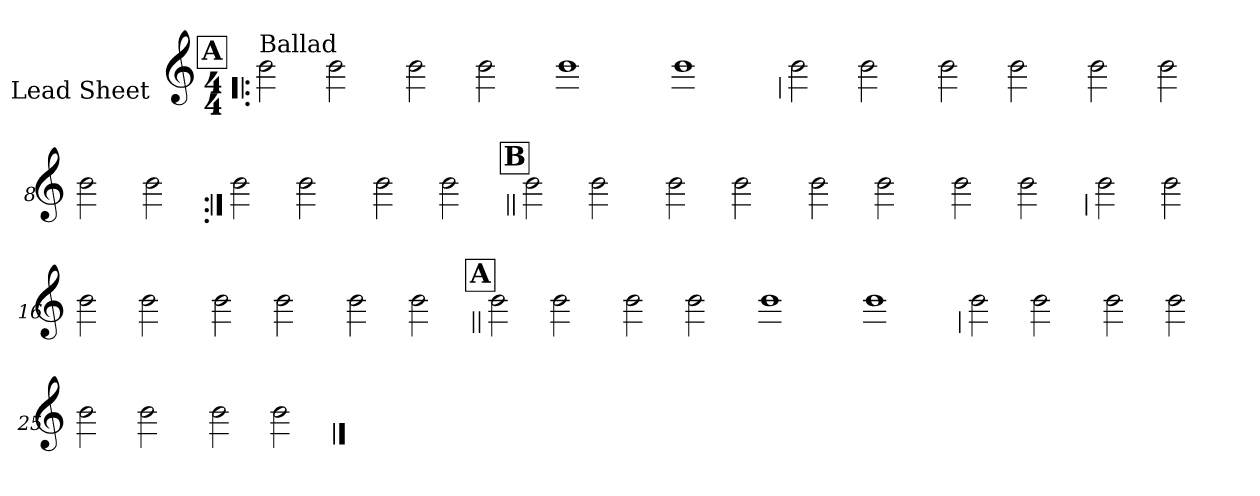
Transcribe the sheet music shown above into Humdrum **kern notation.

**kern
*part1
*staff1
*I"Lead Sheet
*stria0
*clefG2
*k[]
*C:
*M4/4
!!LO:REH:place=s1:a:t=A
=1!|:
!LO:TX:a:t=Ballad
2b
2b
=2-
2b
2b
=3-
1b
=4-
1b
!!LO:LB:g=z
=5
2b
2b
=6-
2b
2b
=7-
2b
2b
=8-
2b
2b
!!LO:LB:g=z
=9:|!
2b
2b
=10-
2b
2b
!!LO:LB:g=z
!!LO:REH:place=s1:a:t=B
=11||
2b
2b
=12-
2b
2b
=13-
2b
2b
=14-
2b
2b
!!LO:LB:g=z
=15
2b
2b
=16-
2b
2b
=17-
2b
2b
=18-
2b
2b
!!LO:LB:g=z
!!LO:REH:place=s1:a:t=A
=19||
2b
2b
=20-
2b
2b
=21-
1b
=22-
1b
!!LO:LB:g=z
=23
2b
2b
=24-
2b
2b
=25-
2b
2b
=26-
2b
2b
==
*-
